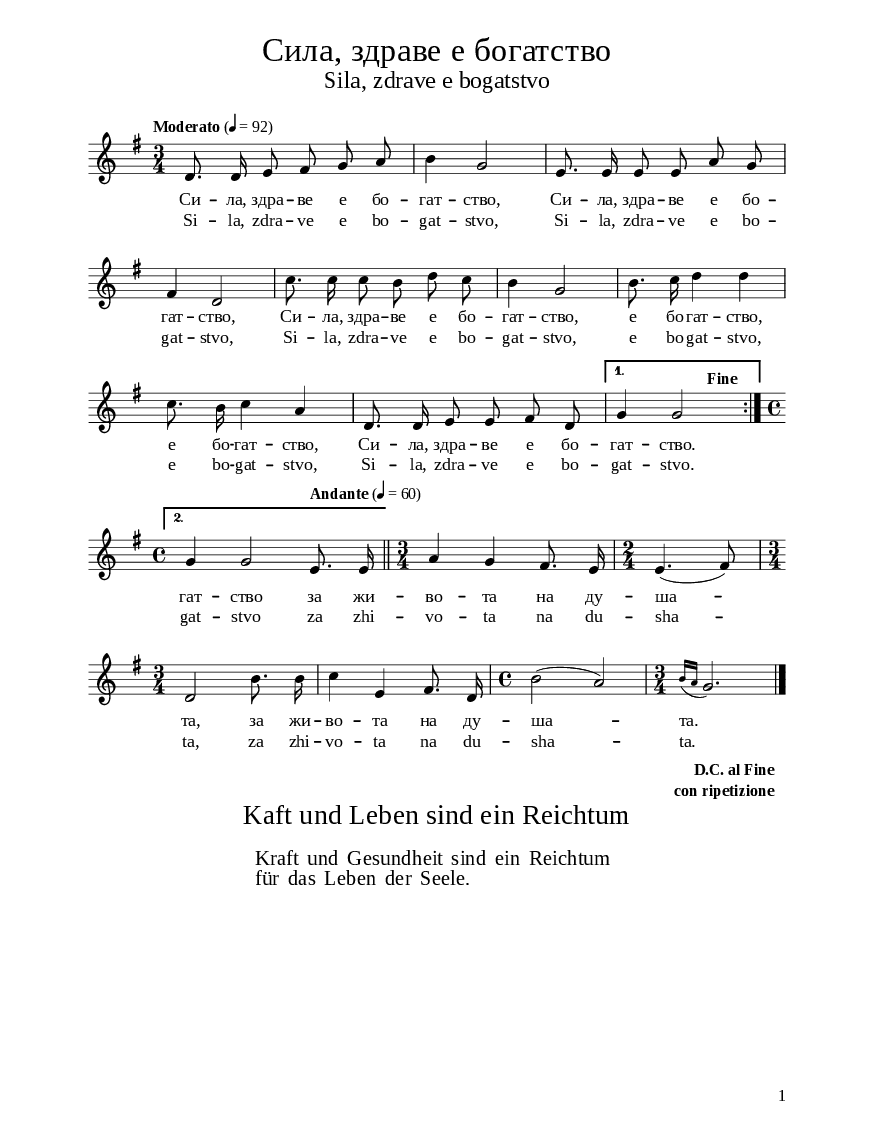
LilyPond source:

\version "2.24.0"

% include paper part and global functions
\include "include/globals.ily"

\bookpart {
  \include "include/bookpart-paper.ily"
  \score {
    \include "include/score-layout.ily"


   \new Voice \relative c' {
      \clef treble
      \key g \major
      \time 3/4
      \tempoFunc "Moderato" 4 "92"
      \autoBeamOff

      \repeat volta 2 {
        d8. d16 e8 fis8 g8 a8 | b4 g2 | e8. e16 e8 e8 a8 g8 | \break



        fis4 d2 |  c'8. c16 c8 b8 d8 c8 | b4 g2 | b8. c16 d4 d4 | \break

        c8. b16 c4 a4 |    d,8. d16 e8 e8 fis8 d8
      } \alternative {
        { | g4 \tempo "         Fine" g2 | \break }
        { \time 4/4 g4 g2 

        \override Score.MetronomeMark.outside-staff-priority = #599
        %\override Score.MetronomeMark.X-extent=#'(-4.5 . 0)
        \tempoFunc "Andante" 4 "60"
        
        e8. e16 }
      }

      \bar "||" \time 3/4  a4 g4 fis8. e16 


      \time 2/4  e4. ( fis8 ) \break

      | \time 3/4  d2 b'8. b16 | c4 e,4 fis8. d16 | \time 4/4  b'2 ( a2 ) |
      \time 3/4  |
      \grace { b16 [( a16] } g2.) \bar "|."


    }



    \addlyrics {
      Си -- ла,
      здра -- ве е бо -- гат -- ство, Си -- ла, здра --
      ве е бо -- гат -- ство, Си -- ла, здра -- ве е
      бо -- гат -- ство, е бо -- гат -- ство, е бо --
      гат -- ство, Си -- ла, здра -- ве е бо -- гат --
      ство. гат -- ство за жи -- во -- та на ду -- ша
      -- та, за жи -- во -- та на ду -- ша -- та.
    }

    \addlyrics {
      Si -- la,
      zdra -- ve e bo -- gat -- stvo, Si -- la, zdra --
      ve e bo -- gat -- stvo, Si -- la, zdra -- ve e
      bo -- gat -- stvo, e bo -- gat -- stvo, e bo --
      gat -- stvo, Si -- la, zdra -- ve e bo -- gat --
      stvo. gat -- stvo za zhi -- vo -- ta na du -- sha
      -- ta, za zhi -- vo -- ta na du -- sha -- ta.
    }

    \header {
      title = \titleFunc "Сила, здраве е богатство" "Sila, zdrave e bogatstvo"
    }

    \midi{}

  } % score

  \markup \dc-two "D.C. al Fine" "con ripetizione"
  

  % include foreign translation(s) of the song

  %\pageBreak
  \version "2.24.0"

\markup \fill-line { \fontsize #deTitleFontSize "Kaft und Leben sind ein Reichtum" }
\markup \null
\markup \null
\markup \fontsize #deCoupletFontSize {
  \hspace #16
  \override #`(baseline-skip . ,deCoupletBaselineSkip)

  \column {
      \line {  Kraft und Gesundheit sind ein Reichtum}
             \line { für das Leben der Seele. }



    }


}


} % bookpart
